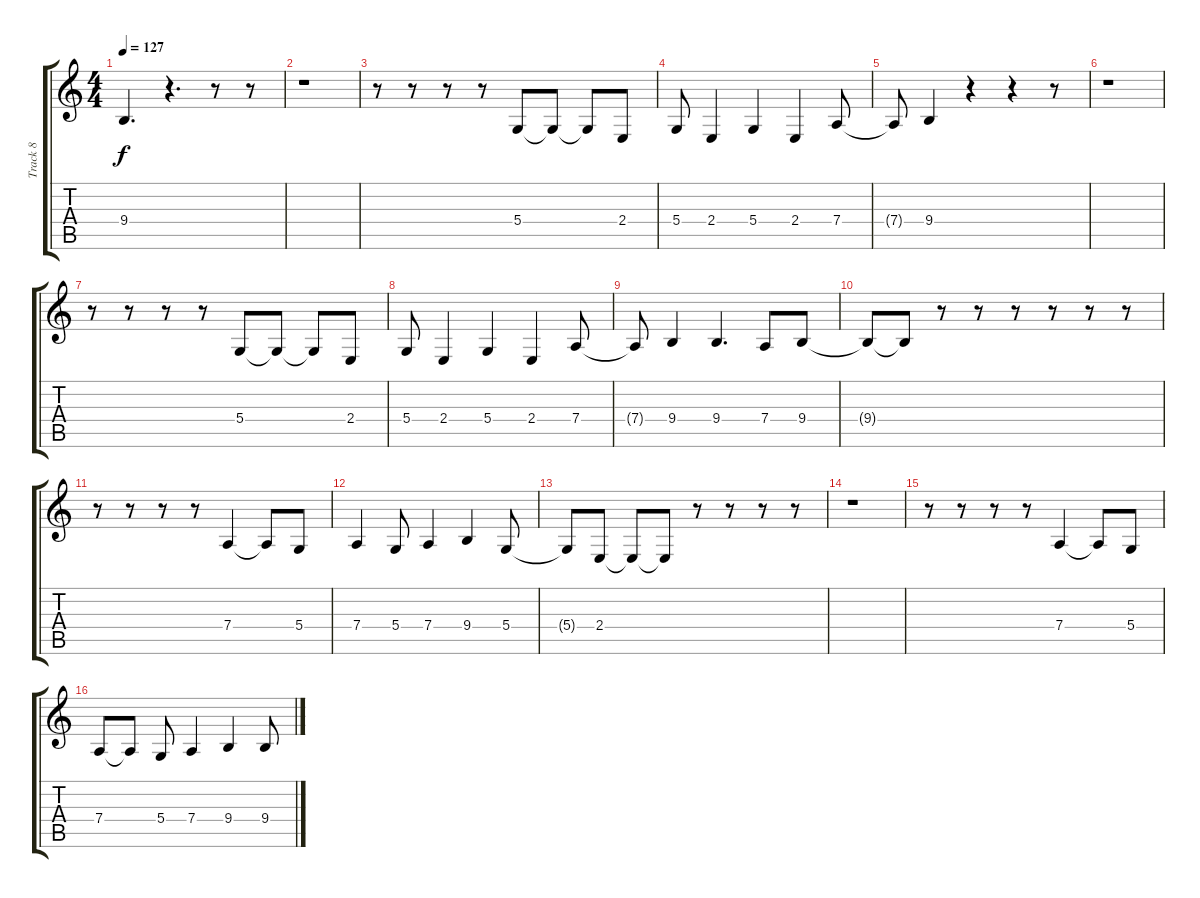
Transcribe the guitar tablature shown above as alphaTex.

\track ("Track 8" "Track 8") {instrument lead6voice}
\staff {score tabs}
\tuning (E4 B3 G3 D3 A2 E2) {hide}
\ts (4 4)
\tempo 127
\clef g2
\ks c
9.4{t}.4{d dy f} r.4{d} r.8 r.8 |
r.1 |
r.8 r.8 r.8 r.8 5.4.8 5.4{t}.8 5.4{t}.8 2.4.8 |
5.4.8 2.4.4 5.4.4 2.4.4 7.4.8 |
7.4{t}.8 9.4.4 r.4 r.4 r.8 |
r.1 |
r.8 r.8 r.8 r.8 5.4.8 5.4{t}.8 5.4{t}.8 2.4.8 |
5.4.8 2.4.4 5.4.4 2.4.4 7.4.8 |
7.4{t}.8 9.4.4 9.4.4{d} 7.4.8 9.4.8 |
9.4{t}.8 9.4{t}.8 r.8 r.8 r.8 r.8 r.8 r.8 |
r.8 r.8 r.8 r.8 7.4.4 7.4{t}.8 5.4.8 |
7.4.4 5.4.8 7.4.4 9.4.4 5.4.8 |
5.4{t}.8 2.4.8 2.4{t}.8 2.4{t}.8 r.8 r.8 r.8 r.8 |
r.1 |
r.8 r.8 r.8 r.8 7.4.4 7.4{t}.8 5.4.8 |
7.4.8 7.4{t}.8 5.4.8 7.4.4 9.4.4 9.4.8
